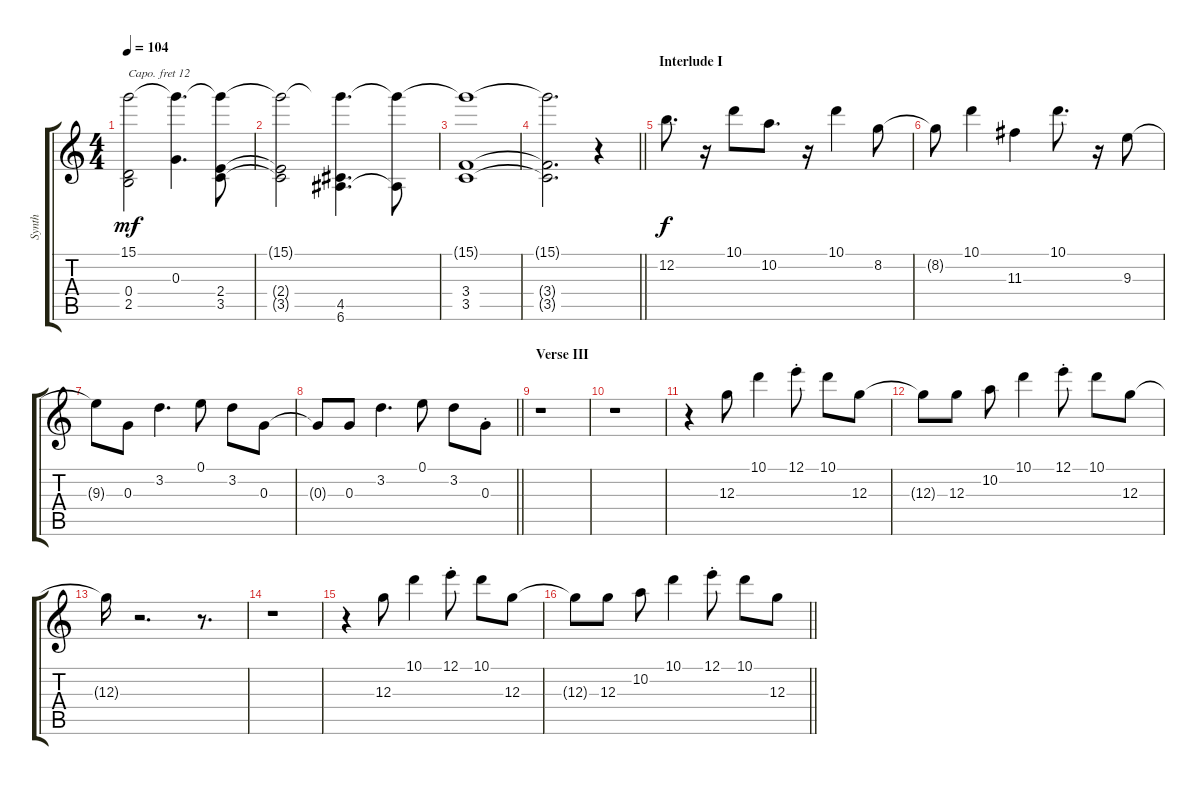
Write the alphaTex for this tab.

\track ("Synth" "Synth") {instrument pad5bowed}
\staff {score tabs}
\capo 12
\tuning (E4 B3 G3 D3 A2 E2) {hide}
\ts (4 4)
\tempo 104
\clef g2
\ks c
(15.1{t} 0.4 2.5).2{dy mf} (15.1{t} 0.3).4{d} (15.1{t} 2.4 3.5).8 |
(15.1{t} 2.4{t} 3.5{t}).2 (15.1{t} 4.5 6.6).4{d} (15.1{t} 6.6{t}).8 |
(15.1{t} 3.4 3.5).1 |
\barLineRight lightlight
(15.1{t} 3.4{t} 3.5{t}).2{d} r.4 |
\section ("" "Interlude I")
12.2.8{d dy f instrument pad5bowed} r.16 10.1.8 10.2.8{d} r.16 10.1.4 8.2.8 |
8.2{t}.8 10.1.4 11.3.4 10.1.8{d} r.16 9.3.8 |
9.3{t}.8 0.3.8 3.2.4{d} 0.1.8 3.2.8 0.3.8 |
\barLineRight lightlight
0.3{t}.8 0.3.8 3.2.4{d} 0.1.8 3.2.8 0.3{st}.8 |
\section ("" "Verse III")
r.1 |
r.1 |
r.4 12.3.8 10.1.4 12.1{st}.8 10.1.8 12.3.8 |
12.3{t}.8 12.3.8 10.2.8 10.1.4 12.1{st}.8 10.1.8 12.3.8 |
12.3{t}.16 r.2{d} r.8{d} |
r.1 |
r.4 12.3.8 10.1.4 12.1{st}.8 10.1.8 12.3.8 |
\barLineRight lightlight
12.3{t}.8 12.3.8 10.2.8 10.1.4 12.1{st}.8 10.1.8 12.3.8
